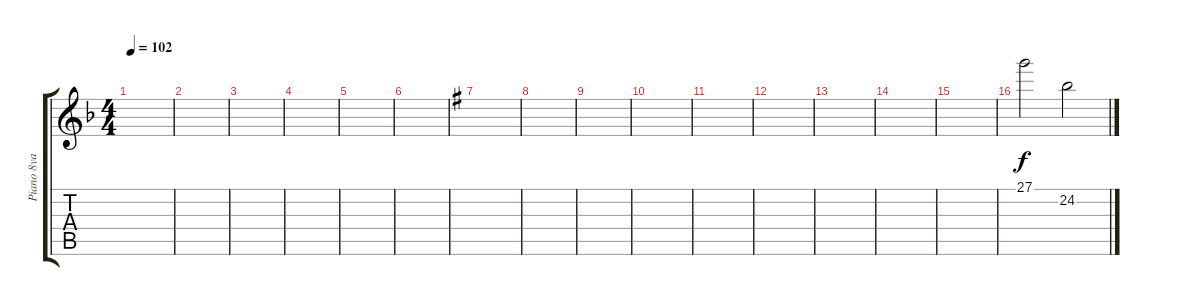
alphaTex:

\track ("Piano 8va 1" "Piano 8va ") {instrument brightacousticpiano}
\staff {score tabs}
\tuning (E4 B3 G3 D3 A2 E2) {hide}
\ts (4 4)
\tempo 102
\clef g2
\ks f
|
|
|
|
|
|
\ks g
|
|
|
|
|
|
|
|
|
27.1.2 24.2.2
